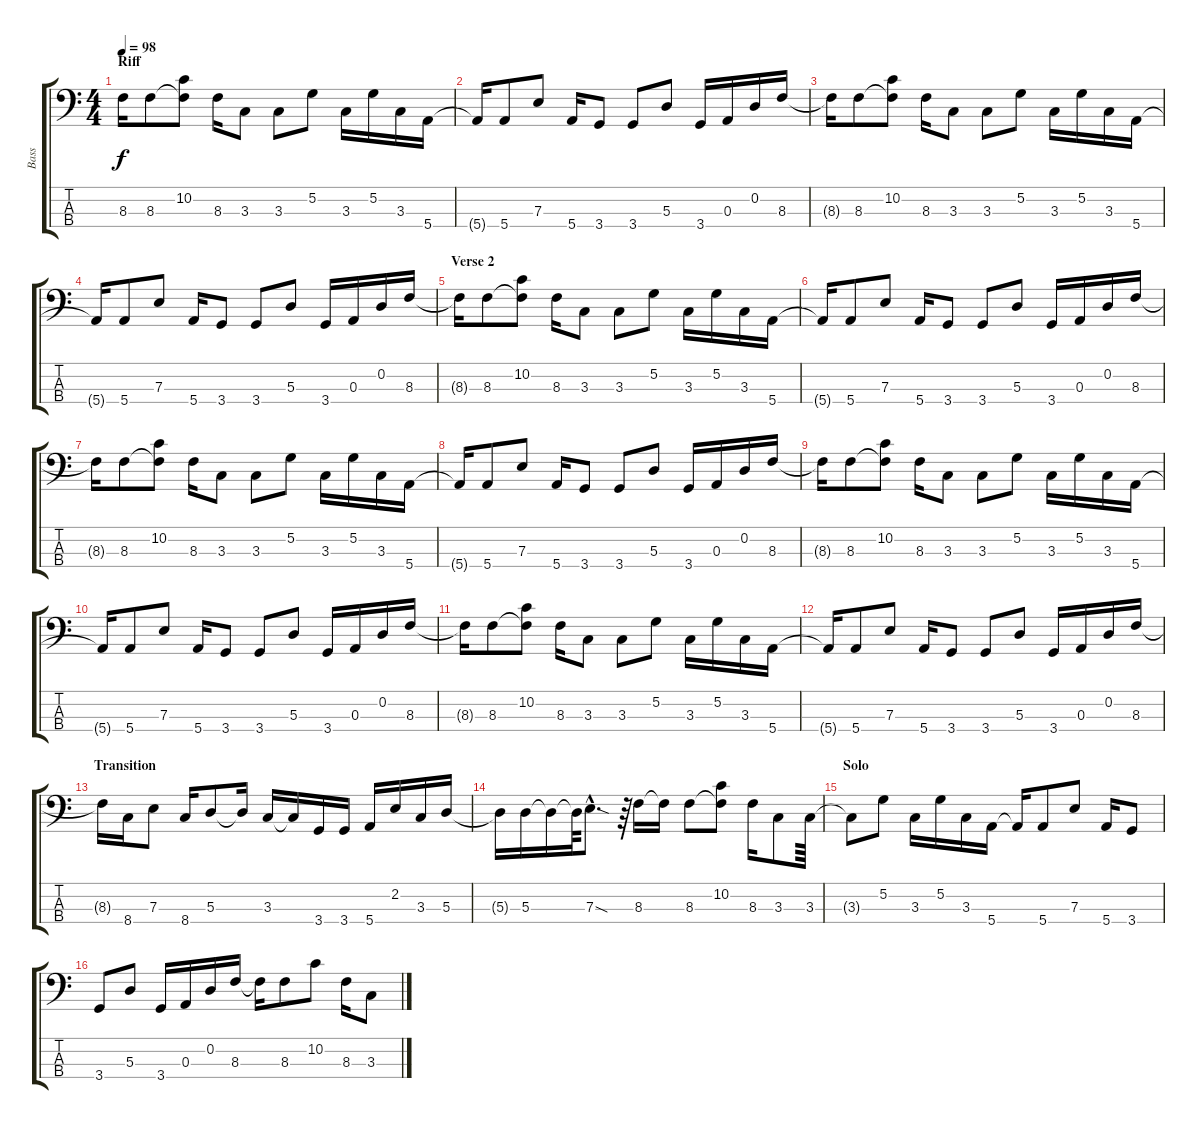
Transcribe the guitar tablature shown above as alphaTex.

\track ("Bass" "Bass") {instrument electricbassfinger}
\staff {score tabs}
\tuning (G2 D2 A1 E1) {hide}
\ts (4 4)
\section ("" "Riff")
\tempo 98
\clef f4
\ks c
8.3{t}.16{dy f} 8.3.8 (10.2 8.3{t}).8 8.3.16 3.3.8 3.3.8 5.2.8 3.3.16 5.2.16 3.3.16 5.4.16 |
5.4{t}.16 5.4.8 7.3.8 5.4.16 3.4.8 3.4.8 5.3.8 3.4.16 0.3.16 0.2.16 8.3.16 |
8.3{t}.16 8.3.8 (10.2 8.3{t}).8 8.3.16 3.3.8 3.3.8 5.2.8 3.3.16 5.2.16 3.3.16 5.4.16 |
5.4{t}.16 5.4.8 7.3.8 5.4.16 3.4.8 3.4.8 5.3.8 3.4.16 0.3.16 0.2.16 8.3.16 |
\section ("" "Verse 2")
8.3{t}.16 8.3.8 (10.2 8.3{t}).8 8.3.16 3.3.8 3.3.8 5.2.8 3.3.16 5.2.16 3.3.16 5.4.16 |
5.4{t}.16 5.4.8 7.3.8 5.4.16 3.4.8 3.4.8 5.3.8 3.4.16 0.3.16 0.2.16 8.3.16 |
8.3{t}.16 8.3.8 (10.2 8.3{t}).8 8.3.16 3.3.8 3.3.8 5.2.8 3.3.16 5.2.16 3.3.16 5.4.16 |
5.4{t}.16 5.4.8 7.3.8 5.4.16 3.4.8 3.4.8 5.3.8 3.4.16 0.3.16 0.2.16 8.3.16 |
8.3{t}.16 8.3.8 (10.2 8.3{t}).8 8.3.16 3.3.8 3.3.8 5.2.8 3.3.16 5.2.16 3.3.16 5.4.16 |
5.4{t}.16 5.4.8 7.3.8 5.4.16 3.4.8 3.4.8 5.3.8 3.4.16 0.3.16 0.2.16 8.3.16 |
8.3{t}.16 8.3.8 (10.2 8.3{t}).8 8.3.16 3.3.8 3.3.8 5.2.8 3.3.16 5.2.16 3.3.16 5.4.16 |
5.4{t}.16 5.4.8 7.3.8 5.4.16 3.4.8 3.4.8 5.3.8 3.4.16 0.3.16 0.2.16 8.3.16 |
\section ("" "Transition")
8.3{t}.16 8.4.16 7.3.8 8.4.16 5.3.8 5.3{t}.16 3.3.16 3.3{t}.16 3.4.16 3.4.16 5.4.16 2.2.16 3.3.16 5.3.16 |
5.3{t}.16 5.3.16 5.3{t}.16 5.3{t}.64 7.3{sod hac}.8{d} r.64 8.3.16 8.3{t}.16 8.3.8 (10.2 8.3{t}).8 8.3.16 3.3.8 3.3.64 |
\section ("" "Solo")
3.3{t}.8 5.2.8 3.3.16 5.2.16 3.3.16 5.4.16 5.4{t}.16 5.4.8 7.3.8 5.4.16 3.4.8 |
3.4.8 5.3.8 3.4.16 0.3.16 0.2.16 8.3.16 8.3{t}.16 8.3.8 10.2.8 8.3.16 3.3.8
